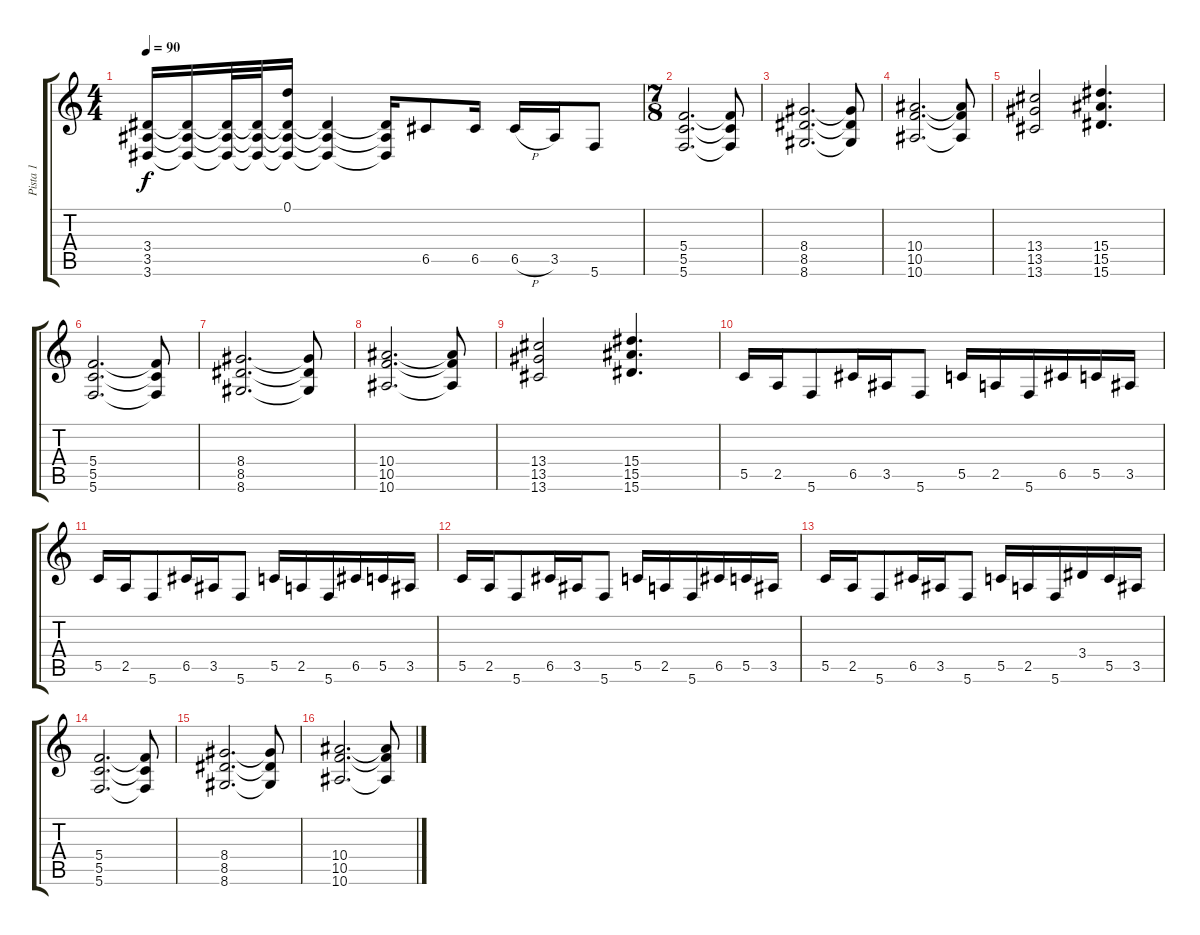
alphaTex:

\track ("Pista 1" "Pista 1") {instrument distortionguitar}
\staff {score tabs}
\tuning (D4 A3 F3 C3 G2 C2) {hide}
\ts (4 4)
\tempo 90
\clef g2
\ks c
(3.4 3.5 3.6).16{dy f} (3.4{t} 3.5{t} 3.6{t}).16 (3.4{t} 3.5{t} 3.6{t}).32 (3.4{t} 3.5{t} 3.6{t}).32 (0.1 3.4{t} 3.5{t} 3.6{t}).16 (3.4{t} 3.5{t} 3.6{t}).4 (3.4{t} 3.5{t} 3.6{t}).16 6.5.8 6.5.16 6.5{h}.16 3.5.16 5.6.8 |
\ts (7 8)
(5.4 5.5 5.6).2{d} (5.4{t} 5.5{t} 5.6{t}).8 |
(8.4 8.5 8.6).2{d} (8.4{t} 8.5{t} 8.6{t}).8 |
(10.4 10.5 10.6).2{d} (10.4{t} 10.5{t} 10.6{t}).8 |
(13.4 13.5 13.6).2 (15.4 15.5 15.6).4{d} |
(5.4 5.5 5.6).2{d} (5.4{t} 5.5{t} 5.6{t}).8 |
(8.4 8.5 8.6).2{d} (8.4{t} 8.5{t} 8.6{t}).8 |
(10.4 10.5 10.6).2{d} (10.4{t} 10.5{t} 10.6{t}).8 |
(13.4 13.5 13.6).2 (15.4 15.5 15.6).4{d} |
5.5.16 2.5.16 5.6.8 6.5.16 3.5.16 5.6.8 5.5.16 2.5.16 5.6.16 6.5.16 5.5.16 3.5.16 |
5.5.16 2.5.16 5.6.8 6.5.16 3.5.16 5.6.8 5.5.16 2.5.16 5.6.16 6.5.16 5.5.16 3.5.16 |
5.5.16 2.5.16 5.6.8 6.5.16 3.5.16 5.6.8 5.5.16 2.5.16 5.6.16 6.5.16 5.5.16 3.5.16 |
5.5.16 2.5.16 5.6.8 6.5.16 3.5.16 5.6.8 5.5.16 2.5.16 5.6.16 3.4.16 5.5.16 3.5.16 |
(5.4 5.5 5.6).2{d} (5.4{t} 5.5{t} 5.6{t}).8 |
(8.4 8.5 8.6).2{d} (8.4{t} 8.5{t} 8.6{t}).8 |
(10.4 10.5 10.6).2{d} (10.4{t} 10.5{t} 10.6{t}).8
